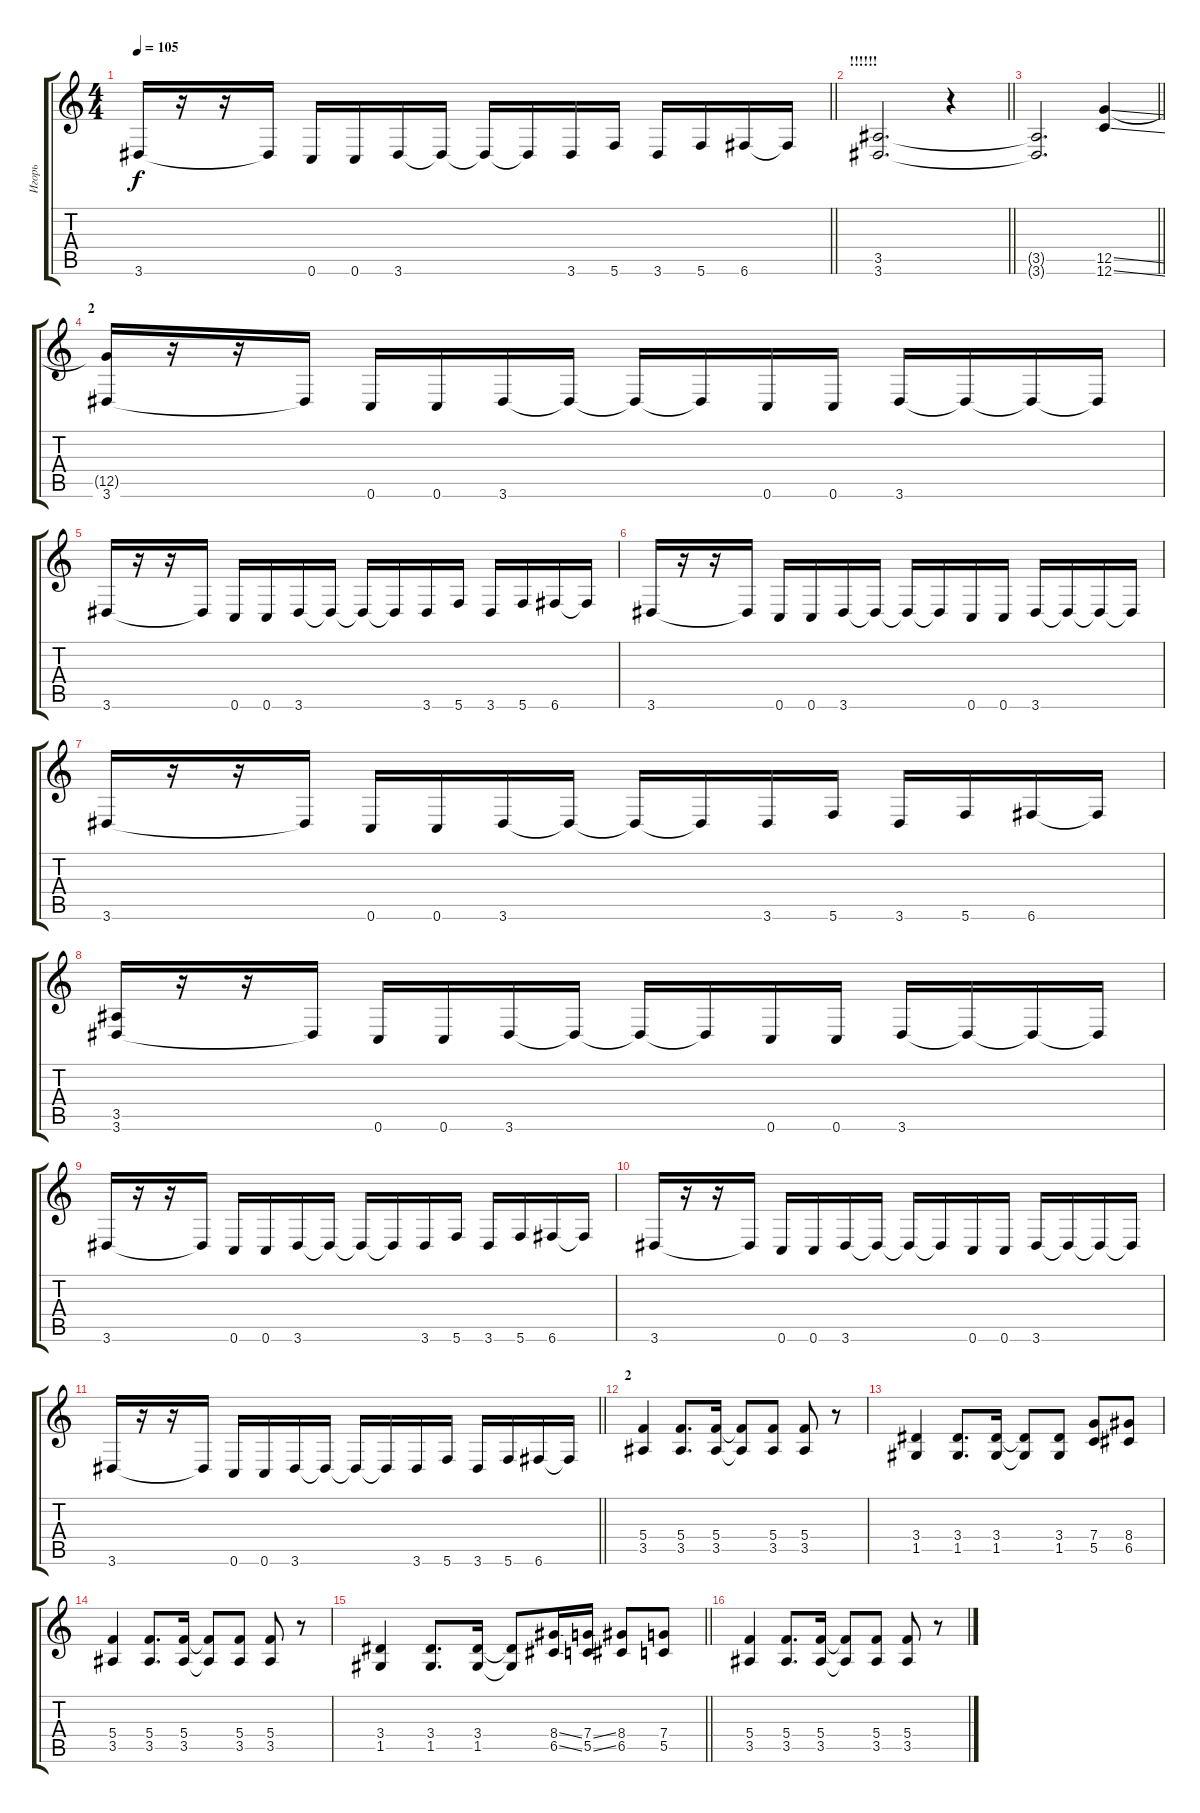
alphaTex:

\track ("Игорь" "Игорь") {instrument distortionguitar}
\staff {score tabs}
\tuning (D4 A3 F3 C3 G2 C2) {hide}
\ts (4 4)
\tempo 105
\clef g2
\barLineRight lightlight
\ks c
3.6.16{dy f} r.16 r.16 3.6{t}.16 0.6.16 0.6.16 3.6.16 3.6{t}.16 3.6{t}.16 3.6{t}.16 3.6.16 5.6.16 3.6.16 5.6.16 6.6.16 6.6{t}.16 |
\section ("" "!!!!!!")
\barLineRight lightlight
(3.5 3.6).2{d} r.4 |
\section ("" "")
\barLineRight lightlight
(3.5{t} 3.6{t}).2{d} (12.5{ss} 12.6{ss}).4 |
\section ("" "2")
(12.5{t} 3.6).16 r.16 r.16 3.6{t}.16 0.6.16 0.6.16 3.6.16 3.6{t}.16 3.6{t}.16 3.6{t}.16 0.6.16 0.6.16 3.6.16 3.6{t}.16 3.6{t}.16 3.6{t}.16 |
3.6.16 r.16 r.16 3.6{t}.16 0.6.16 0.6.16 3.6.16 3.6{t}.16 3.6{t}.16 3.6{t}.16 3.6.16 5.6.16 3.6.16 5.6.16 6.6.16 6.6{t}.16 |
3.6.16 r.16 r.16 3.6{t}.16 0.6.16 0.6.16 3.6.16 3.6{t}.16 3.6{t}.16 3.6{t}.16 0.6.16 0.6.16 3.6.16 3.6{t}.16 3.6{t}.16 3.6{t}.16 |
3.6.16 r.16 r.16 3.6{t}.16 0.6.16 0.6.16 3.6.16 3.6{t}.16 3.6{t}.16 3.6{t}.16 3.6.16 5.6.16 3.6.16 5.6.16 6.6.16 6.6{t}.16 |
(3.5 3.6).16 r.16 r.16 3.6{t}.16 0.6.16 0.6.16 3.6.16 3.6{t}.16 3.6{t}.16 3.6{t}.16 0.6.16 0.6.16 3.6.16 3.6{t}.16 3.6{t}.16 3.6{t}.16 |
3.6.16 r.16 r.16 3.6{t}.16 0.6.16 0.6.16 3.6.16 3.6{t}.16 3.6{t}.16 3.6{t}.16 3.6.16 5.6.16 3.6.16 5.6.16 6.6.16 6.6{t}.16 |
3.6.16 r.16 r.16 3.6{t}.16 0.6.16 0.6.16 3.6.16 3.6{t}.16 3.6{t}.16 3.6{t}.16 0.6.16 0.6.16 3.6.16 3.6{t}.16 3.6{t}.16 3.6{t}.16 |
\barLineRight lightlight
3.6.16 r.16 r.16 3.6{t}.16 0.6.16 0.6.16 3.6.16 3.6{t}.16 3.6{t}.16 3.6{t}.16 3.6.16 5.6.16 3.6.16 5.6.16 6.6.16 6.6{t}.16 |
\section ("" "2")
(5.4 3.5).4 (5.4 3.5).8{d} (5.4 3.5).16 (5.4{t} 3.5{t}).8 (5.4 3.5).8 (5.4 3.5).8 r.8 |
(3.4 1.5).4 (3.4 1.5).8{d} (3.4 1.5).16 (3.4{t} 1.5{t}).8 (3.4 1.5).8 (7.4 5.5).8 (8.4 6.5).8 |
(5.4 3.5).4 (5.4 3.5).8{d} (5.4 3.5).16 (5.4{t} 3.5{t}).8 (5.4 3.5).8 (5.4 3.5).8 r.8 |
\barLineRight lightlight
(3.4 1.5).4 (3.4 1.5).8{d} (3.4 1.5).16 (3.4{t} 1.5{t}).8 (8.4{ss} 6.5{ss}).16 (7.4{ss} 5.5{ss}).16 (8.4 6.5).8 (7.4 5.5).8 |
(5.4 3.5).4 (5.4 3.5).8{d} (5.4 3.5).16 (5.4{t} 3.5{t}).8 (5.4 3.5).8 (5.4 3.5).8 r.8
